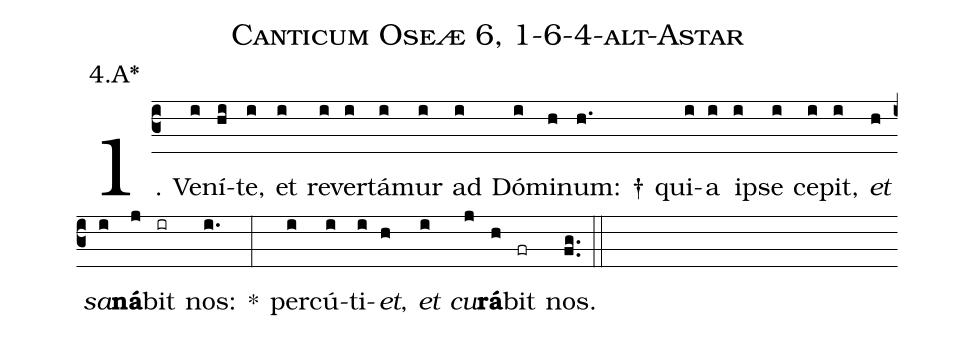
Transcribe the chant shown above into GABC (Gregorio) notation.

name: Canticum Oseæ 6, 1-6-4-alt-Astar;
annotation: 4.A*;
%%
(c3)1. Ve(i)ní(hi)te,(i) et(i) re(i)ver(i)tá(i)mur(i) ad(i) Dó(i)mi(h)num: †(h.) qui(i)a(i) ip(i)se(i) ce(i)pit,(i) <i>et</i>(h) <i>sa</i>(i)<b>ná</b>(j)bit(ir) nos:(i.) *(:) per(i)cú(i)ti(i)<i>et</i>,(h) <i>et</i>(i) <i>cu</i>(j)<b>rá</b>(h)bit(fr) nos.(fg..) (::)
